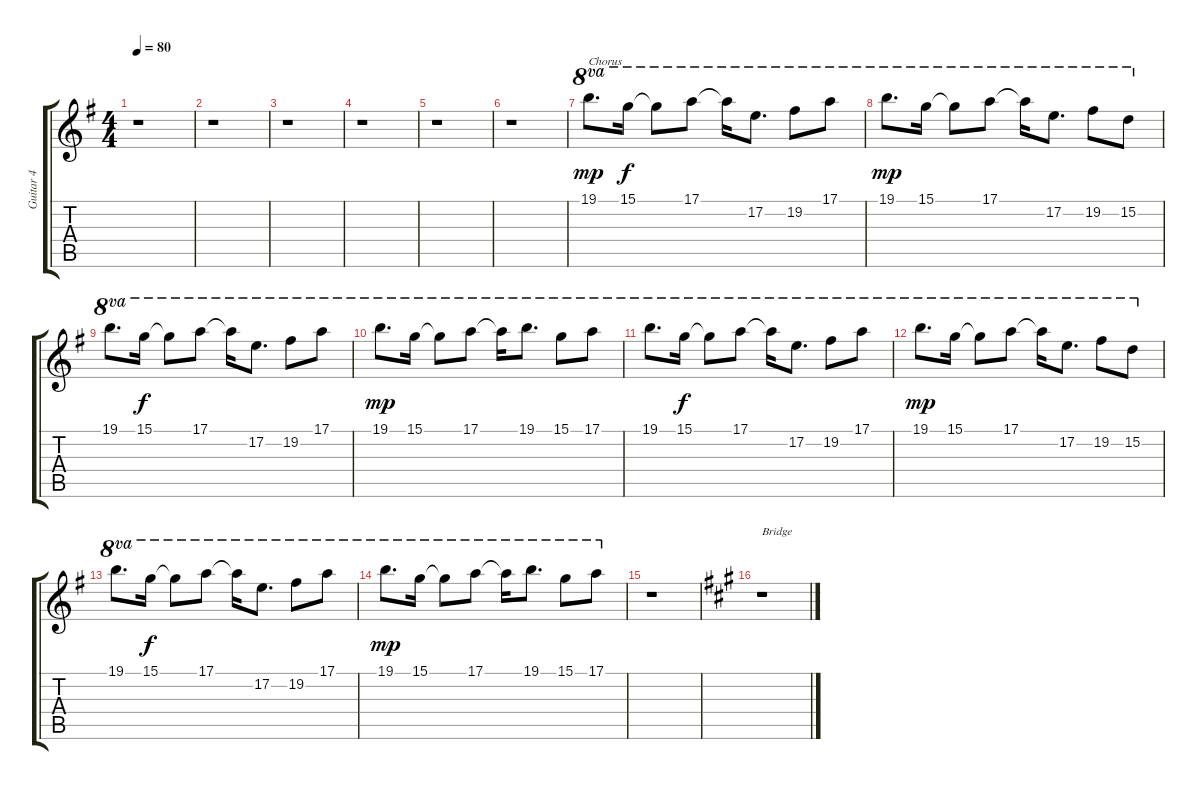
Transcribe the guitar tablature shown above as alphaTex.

\track ("Guitar 4" "Guitar 4") {instrument distortionguitar}
\staff {score tabs}
\tuning (E4 B3 G3 D3 A2 E2) {hide}
\ts (4 4)
\tempo 80
\clef g2
\ks g
r.1{dy mp} |
r.1 |
r.1 |
r.1 |
r.1 |
r.1 |
19.1.8{d ot 8va txt "Chorus"} 15.1.16{ot 8va dy f} 15.1{t}.8{ot 8va} 17.1.8{ot 8va} 17.1{t}.16{ot 8va} 17.2.8{d ot 8va} 19.2.8{ot 8va} 17.1.8{ot 8va} |
19.1.8{d ot 8va dy mp} 15.1.16{ot 8va} 15.1{t}.8{ot 8va} 17.1.8{ot 8va} 17.1{t}.16{ot 8va} 17.2.8{d ot 8va} 19.2.8{ot 8va} 15.2.8{ot 8va} |
19.1.8{d ot 8va} 15.1.16{ot 8va dy f} 15.1{t}.8{ot 8va} 17.1.8{ot 8va} 17.1{t}.16{ot 8va} 17.2.8{d ot 8va} 19.2.8{ot 8va} 17.1.8{ot 8va} |
19.1.8{d ot 8va dy mp} 15.1.16{ot 8va} 15.1{t}.8{ot 8va} 17.1.8{ot 8va} 17.1{t}.16{ot 8va} 19.1.8{d ot 8va} 15.1.8{ot 8va} 17.1.8{ot 8va} |
19.1.8{d ot 8va} 15.1.16{ot 8va dy f} 15.1{t}.8{ot 8va} 17.1.8{ot 8va} 17.1{t}.16{ot 8va} 17.2.8{d ot 8va} 19.2.8{ot 8va} 17.1.8{ot 8va} |
19.1.8{d ot 8va dy mp} 15.1.16{ot 8va} 15.1{t}.8{ot 8va} 17.1.8{ot 8va} 17.1{t}.16{ot 8va} 17.2.8{d ot 8va} 19.2.8{ot 8va} 15.2.8{ot 8va} |
19.1.8{d ot 8va} 15.1.16{ot 8va dy f} 15.1{t}.8{ot 8va} 17.1.8{ot 8va} 17.1{t}.16{ot 8va} 17.2.8{d ot 8va} 19.2.8{ot 8va} 17.1.8{ot 8va} |
19.1.8{d ot 8va dy mp} 15.1.16{ot 8va} 15.1{t}.8{ot 8va} 17.1.8{ot 8va} 17.1{t}.16{ot 8va} 19.1.8{d ot 8va} 15.1.8{ot 8va} 17.1.8{ot 8va} |
r.1 |
\ks a
r.1{txt "Bridge"}
